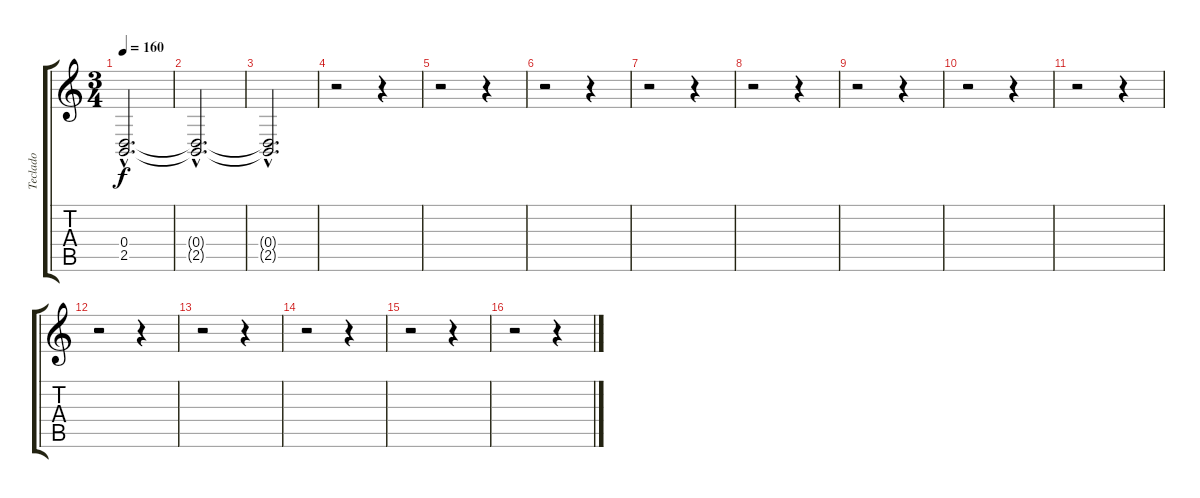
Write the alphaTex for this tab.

\track ("Teclado" "Teclado") {instrument applause}
\staff {score tabs}
\tuning (E4 B3 G3 D3 A2 E2) {hide}
\ts (3 4)
\tempo 160
\clef g2
\ks c
(0.4{hac t} 2.5{hac t}).2{d dy f} |
(0.4{hac t} 2.5{hac t}).2{d} |
(0.4{hac t} 2.5{hac t}).2{d} |
r.2 r.4 |
r.2 r.4 |
r.2 r.4 |
r.2 r.4 |
r.2 r.4 |
r.2 r.4 |
r.2 r.4 |
r.2 r.4 |
r.2 r.4 |
r.2 r.4 |
r.2 r.4 |
r.2 r.4 |
r.2 r.4
